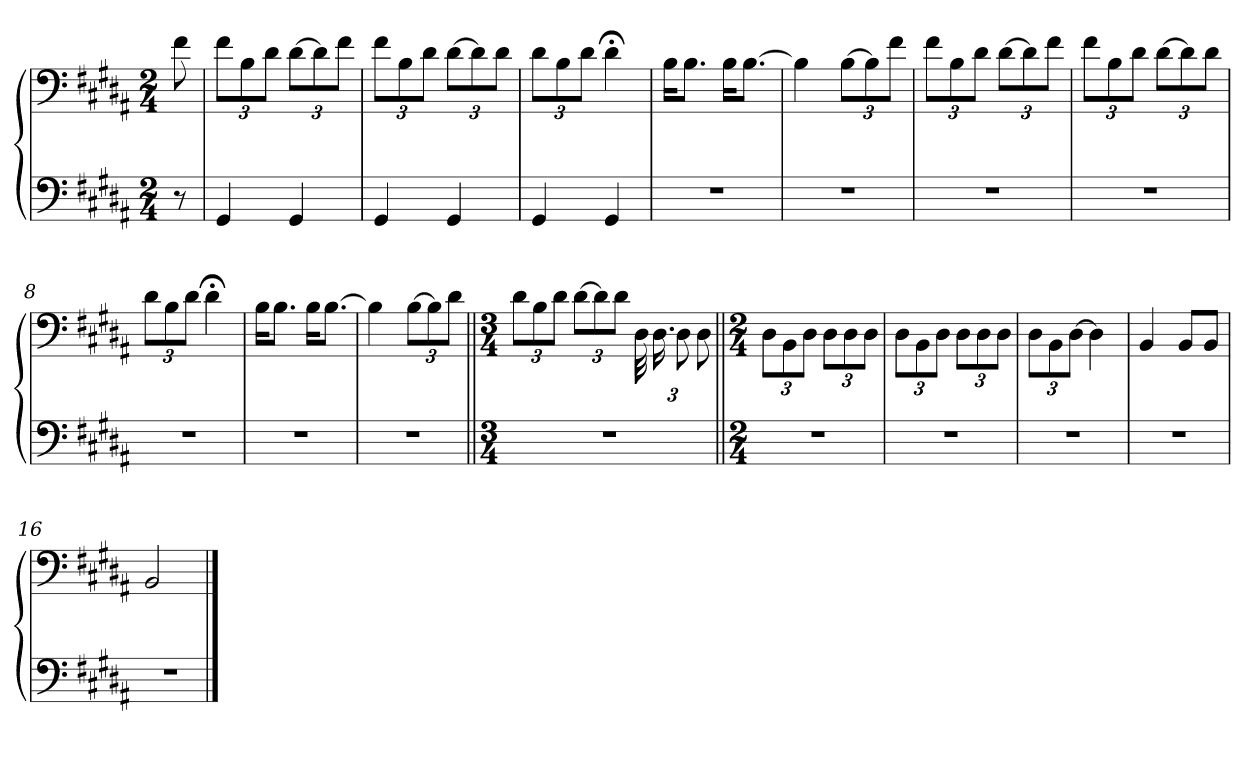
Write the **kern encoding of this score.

**kern	**kern
*part1	*part1
*staff2	*staff1
*clefF4	*clefF4
*k[f#c#g#d#a#]	*k[f#c#g#d#a#]
*M2/4	*M2/4
=	=
8r	8f#\
=1	=1
4GG#/	12f#\L
.	12B\
.	12d#\J
4GG#/	[12d#\L
.	12d#\]
.	12f#\J
=2	=2
4GG#/	12f#\L
.	12B\
.	12d#\J
4GG#/	[12d#\L
.	12d#\]
.	12d#\J
=3	=3
4GG#/	12d#\L
.	12B\
.	12d#\J
4GG#/	4d#;<\
=4	=4
2r	16B\KL
.	8.B\J
.	16B\KL
.	[8.B\J
=5	=5
2r	4B\]
.	[12B\L
.	12B\]
.	12f#\J
=6	=6
2r	12f#\L
.	12B\
.	12d#\J
.	[12d#\L
.	12d#\]
.	12f#\J
=7	=7
2r	12f#\L
.	12B\
.	12d#\J
.	[12d#\L
.	12d#\]
.	12d#\J
=8	=8
2r	12d#\L
.	12B\
.	12d#\J
.	4d#;<\
=9	=9
2r	16B\KL
.	8.B\J
.	16B\KL
.	[8.B\J
=10	=10
2r	4B\]
.	[12B\L
.	12B\]
.	12d#\J
=11||	=11||
*M3/4	*M3/4
2.r	12d#\L
.	12B\
.	12d#\J
.	[12d#\L
.	12d#\]
.	12d#\J
.	48D#\LLL
.	24.D#\
.	12D#\
.	12D#\J
=12||	=12||
*M2/4	*M2/4
2r	12D#\L
.	12BB\
.	12D#\J
.	12D#\L
.	12D#\
.	12D#\J
=13	=13
2r	12D#\L
.	12BB\
.	12D#\J
.	12D#\L
.	12D#\
.	12D#\J
=14	=14
2r	12D#\L
.	12BB\
.	[12D#\J
.	4D#\]
=15	=15
2r	4BB/
.	8BB/L
.	8BB/J
=16	=16
2r	2BB/
==	==
*-	*-
